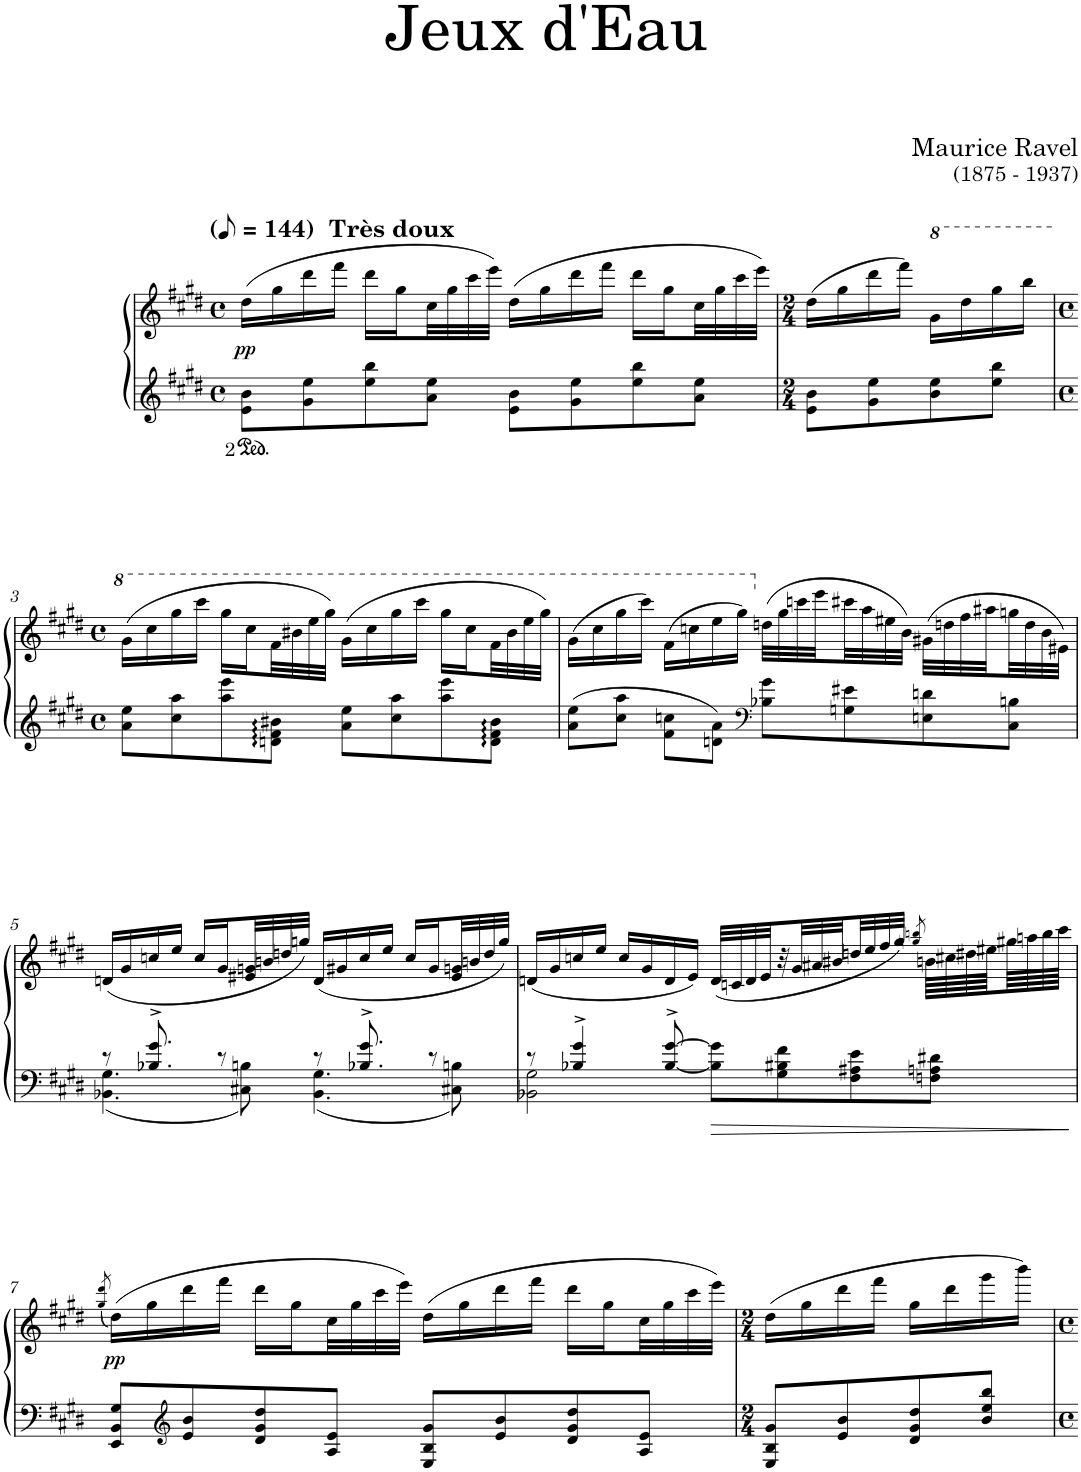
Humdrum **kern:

**kern	**kern	**dynam	**kern
*part2	*part2	*part2	*part1
*staff3	*staff2	*staff2/3	*staff1
*I"Piano	*	*	*I"Piano
*I'Pno	*	*	*I'Pno
*clefG2	*clefG2	*	*clefG2
*k[f#c#g#d#]	*k[f#c#g#d#]	*	*k[f#c#g#d#]
*M4/4	*M4/4	*	*M4/4
*met(c)	*met(c)	*	*met(c)
*MM72	*MM72	*	*MM72
=1	=1	=1	=1
!	!	!	!LO:TX:a:B:t=Très doux
!LO:TX:b:t=2	!	!	!
!	!	!LO:DY:b	!
8e\ 8b\L	(16dd#\LL	pp	1r
.	16gg#\	.	.
8g#\ 8ee\	16ddd#\	.	.
.	16fff#\JJ	.	.
8ee\ 8bb\	16ddd#\LL	.	.
.	16gg#\	.	.
8a\ 8ee\J	32cc#\L	.	.
.	32gg#\	.	.
.	32ccc#\	.	.
.	32eee\JJJ)	.	.
8e\ 8b\L	(16dd#\LL	.	.
.	16gg#\	.	.
8g#\ 8ee\	16ddd#\	.	.
.	16fff#\JJ	.	.
8ee\ 8bb\	16ddd#\LL	.	.
.	16gg#\	.	.
8a\ 8ee\J	32cc#\L	.	.
.	32gg#\	.	.
.	32ccc#\	.	.
.	32eee\JJJ)	.	.
=2	=2	=2	=2
*M2/4	*M2/4	*	*M2/4
8e\ 8b\L	(16dd#\LL	.	2r
.	16gg#\	.	.
8g#\ 8ee\	16ddd#\	.	.
.	16fff#\JJ)	.	.
*	*8va	*	*
8b\ 8ee\	16gg#\LL	.	.
.	16ddd#\	.	.
8ee\ 8bb\J	16ggg#\	.	.
.	16bbb\JJ	.	.
!!LO:LB:g=z
=3	=3	=3	=3
*M4/4	*M4/4	*	*M4/4
*met(c)	*met(c)	*	*met(c)
8a\ 8ee\L	(16gg#\LL	.	1r
.	16ccc#\	.	.
8cc#\ 8aa\	16ggg#\	.	.
.	16cccc#\JJ	.	.
8aa\ 8eee\	16ggg#\LL	.	.
.	16ccc#\	.	.
8dn\: 8f#\: 8b#X\:J	32ff#\L	.	.
.	32bb#X\	.	.
.	32eee\	.	.
.	32ggg#\JJJ)	.	.
8a\ 8ee\L	(16gg#\LL	.	.
.	16ccc#\	.	.
8cc#\ 8aa\	16ggg#\	.	.
.	16cccc#\JJ	.	.
8aa\ 8eee\	16ggg#\LL	.	.
.	16ccc#\	.	.
8d\: 8f#\: 8b#\:J	32ff#\L	.	.
.	32bb#\	.	.
.	32eee\	.	.
.	32ggg#\JJJ)	.	.
=4	=4	=4	=4
8a\ 8ee\L	(16gg#\LL	.	1r
.	16ccc#\	.	.
8cc#\ 8aa\J	16ggg#\	.	.
.	16cccc#\JJ)	.	.
8f#\ 8ccn\L	(16ff#\LL	.	.
.	16cccn\	.	.
8dn\ 8a\J	16eee\	.	.
.	16ggg#\JJ)	.	.
*clefF4	*	*	*
*	*X8va	*	*
8B-X\ 8g#\L	(32ddn\LLL	.	.
.	32gg#\	.	.
.	32cccn\	.	.
.	32eee\	.	.
8Gn\ 8e#X\	32ccc#X\	.	.
.	32aa\	.	.
.	32ee#X\	.	.
.	32b\JJJ)	.	.
8En\ 8dn\	(32g#X\LLL	.	.
.	32ddn\	.	.
.	32ff#\	.	.
.	32aa#X\	.	.
8C#\ 8Bn\J	32ggn\	.	.
.	32dd\	.	.
.	32b\	.	.
.	32e#X\JJJ)	.	.
!!LO:LB:g=z
=5	=5	=5	=5
*^	*	*	*
8r	4.BB-X\ 4.G#\	(16dn/LL	.	1r
.	.	16g#/	.	.
8.B-X/^ 8.g#/^	.	16ccn/	.	.
.	.	16ee/JJ	.	.
.	.	16cc/LL	.	.
8r	.	16g#/	.	.
.	8C#X\ 8Bn\	32e#X/ 32gn/L	.	.
.	.	32bn/	.	.
16ryy	.	32ddn/	.	.
.	.	32ggn/JJJ)	.	.
8r	4.BB-\ 4.G#\	(16d/LL	.	.
.	.	16g#X/	.	.
8.B-X/^ 8.g#/^	.	16cc/	.	.
.	.	16ee/JJ	.	.
.	.	16cc/LL	.	.
8r	.	16g#/	.	.
.	8C#X\ 8Bn\	32e#/ 32gn/L	.	.
.	.	32bn/	.	.
16ryy	.	32dd/	.	.
.	.	32gg/JJJ)	.	.
=6	=6	=6	=6	=6
8r	2BB-X\ 2G#\	(16dn/LL	.	1r
.	.	16g#/	.	.
4B-X/^ 4g#/^	.	16ccn/	.	.
.	.	16ee/JJ	.	.
.	.	16cc/LL	.	.
.	.	16g#/	.	.
[<8B-/^ [8g#/^	.	16d/	.	.
.	.	16e/JJ)	.	.
8B-\] 8g#\]L	2ryy	(32d/LLL	.	.
.	.	32cn/	.	.
.	.	32d/	.	.
.	.	32e/JJ	.	.
8G#\ 8B#X\ 8f#\	.	32r	.	.
.	.	32g#/	.	.
.	.	32a#X/	.	.
.	.	32b#X/JJ	.	.
8F#\ 8A#X\ 8e\	.	32ddn/LL	.	.
.	.	32ee/	.	.
.	.	32ff#/	.	.
.	.	32gg#/JJJ)	.	.
.	.	8qggn/ 8qbbn/	.	.
8Fn\ 8An\ 8d#X\J	.	64bn\LLLL	.	.
.	.	64cc#X\	.	.
.	.	64dd#X\	.	.
.	.	64ee#X\JJJ	.	.
.	.	64gg#X\LLL	.	.
.	.	64aan\	.	.
.	.	64bb\	.	.
.	.	64ccc#\JJJJ	.	.
*v	*v	*	*	*
!!LO:LB:g=z
=7	=7	=7	=7
.	(8qgg#/ 8qddd#/	.	.
!	!	!LO:DY:b	!
8EE/ 8BB/ 8G#/L	(16dd#\LL)	pp	1r
.	16gg#\	.	.
*clefG2	*	*	*
8e/ 8b/	16ddd#\	.	.
.	16fff#\JJ	.	.
8d#/ 8g#/ 8dd#/	16ddd#\LL	.	.
.	16gg#\	.	.
8A/ 8e/J	32cc#\L	.	.
.	32gg#\	.	.
.	32ccc#\	.	.
.	32eee\JJJ)	.	.
8E/ 8B/ 8g#/L	(16dd#\LL	.	.
.	16gg#\	.	.
8e/ 8b/	16ddd#\	.	.
.	16fff#\JJ	.	.
8d#/ 8g#/ 8dd#/	16ddd#\LL	.	.
.	16gg#\	.	.
8A/ 8e/J	32cc#\L	.	.
.	32gg#\	.	.
.	32ccc#\	.	.
.	32eee\JJJ)	.	.
=8	=8	=8	=8
*M2/4	*M2/4	*	*M2/4
8E/ 8B/ 8g#/L	(16dd#\LL	.	2r
.	16gg#\	.	.
8e/ 8b/	16ddd#\	.	.
.	16fff#\JJ	.	.
8d#/ 8g#/ 8dd#/	16gg#\LL	.	.
.	16ddd#\	.	.
8b/ 8ee/ 8bb/J	16ggg#\	.	.
.	16bbb\JJ)	.	.
=	=	=	=
*-	*-	*-	*-
